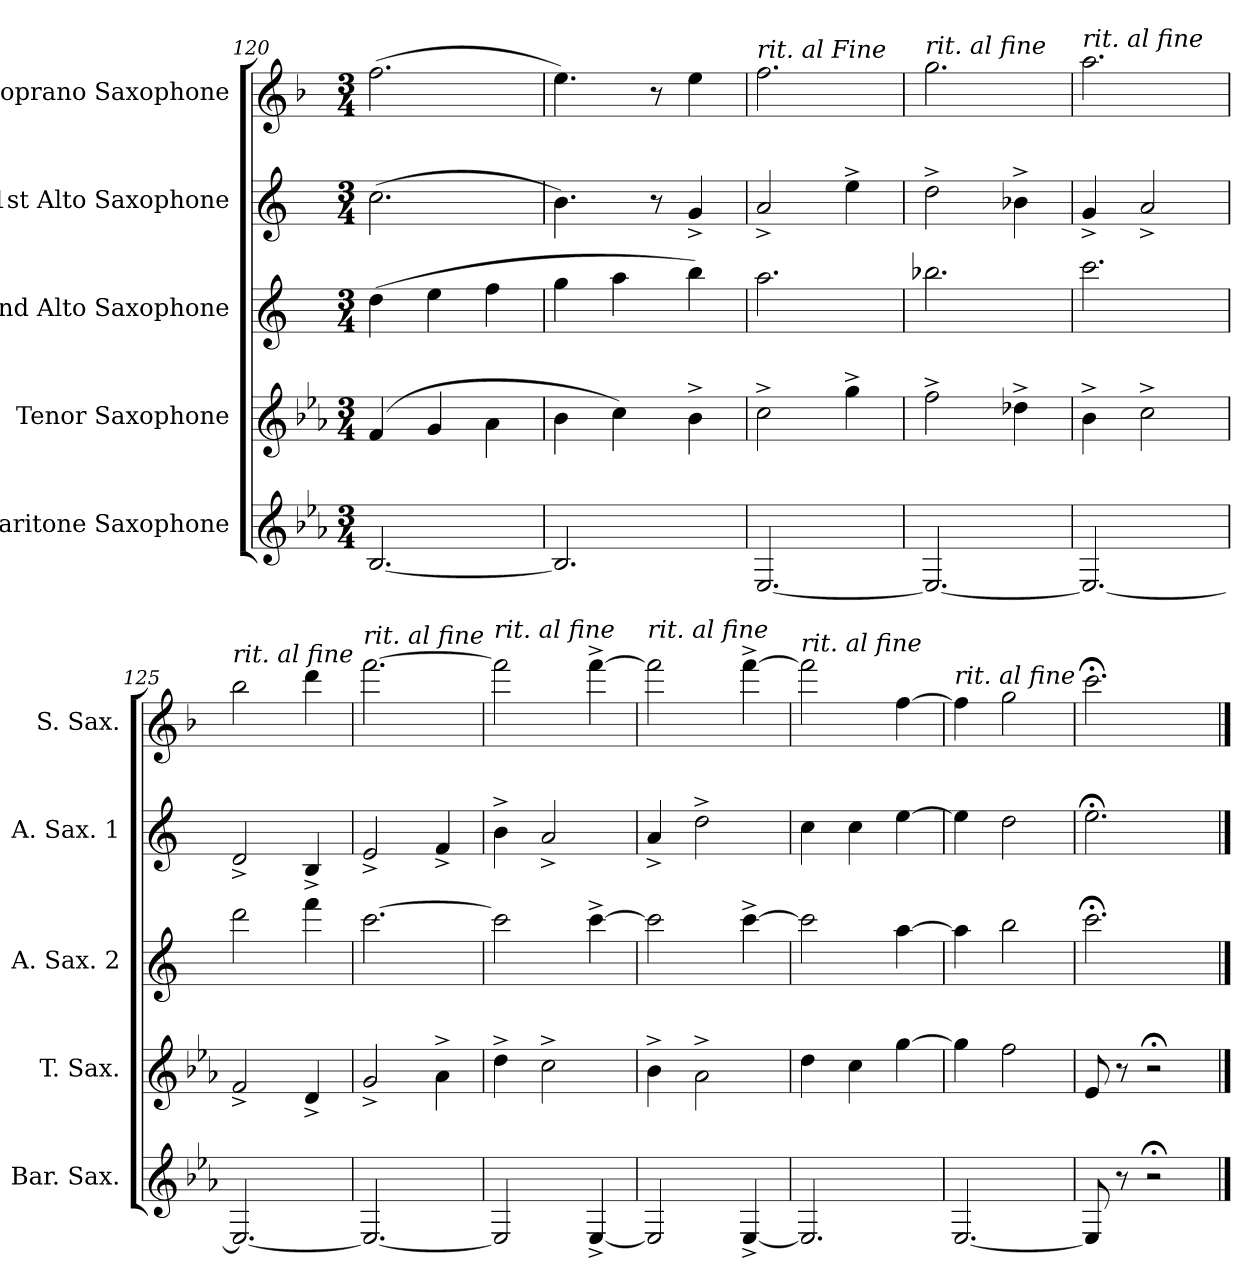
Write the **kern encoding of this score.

**kern	**kern	**kern	**kern	**kern
*part5	*part4	*part3	*part2	*part1
*staff5	*staff4	*staff3	*staff2	*staff1
*I"Baritone Saxophone	*I"Tenor Saxophone	*I"2nd Alto Saxophone	*I"1st Alto Saxophone	*I"Soprano Saxophone
*I'Bar. Sax.	*I'T. Sax.	*I'A. Sax. 2	*I'A. Sax. 1	*I'S. Sax.
*clefG2	*clefG2	*clefG2	*clefG2	*clefG2
*ITrd12c21	*ITrd8c14	*ITrd5c9	*ITrd5c9	*ITrd1c2
*k[b-e-a-]	*k[b-e-a-]	*k[b-e-a-]	*k[b-e-a-]	*k[b-e-a-]
*M3/4	*M3/4	*M3/4	*M3/4	*M3/4
=120	=120	=120	=120	=120
[2.BB-/	(4F/	(4f\	(2.e-\	(2.ee-\
.	4G/	4g\	.	.
.	4A-\	4a-\	.	.
=121	=121	=121	=121	=121
2.BB-/]	4B-\	4b-\	4.d\)	4.dd\)
.	4c\)	4cc\	.	.
.	.	.	8r	8r
.	4B-^\	4dd\)	4B-^/	4dd\
=122	=122	=122	=122	=122
!	!	!	!	!LO:TX:a:i:t=rit. al Fine
[2.EE-/	2c^\	2.cc\	2c^/	2.ee-\
.	4g^\	.	4g^\	.
=123	=123	=123	=123	=123
!	!	!	!	!LO:TX:a:i:t=rit. al fine
2.EE-/_	2f^\	2.dd-X\	2f^\	2.ff\
.	4d-X^\	.	4d-X^\	.
=124	=124	=124	=124	=124
!	!	!	!	!LO:TX:a:i:t=rit. al fine
2.EE-/_	4B-^\	2.ee-\	4B-^/	2.gg\
.	2c^\	.	2c^/	.
=125	=125	=125	=125	=125
!	!	!	!	!LO:TX:a:i:t=rit. al fine
2.EE-/_	2F^/	2ff\	2F^/	2aa-\
.	4D^/	4aa-\	4D^/	4ccc\
=126	=126	=126	=126	=126
!	!	!	!	!LO:TX:a:i:t=rit. al fine
2.EE-/_	2G^/	[2.ee-\	2G^/	[2.eee-\
.	4A-^\	.	4A-^/	.
=127	=127	=127	=127	=127
!	!	!	!	!LO:TX:a:i:t=rit. al fine
2EE-/]	4d^\	2ee-\]	4d^\	2eee-\]
.	2c^\	.	2c^/	.
[4EE-^/	.	[4ee-^\	.	[4eee-^\
!!LO:LB:g=z
=128	=128	=128	=128	=128
!	!	!	!	!LO:TX:a:i:t=rit. al fine
2EE-/]	4B-^\	2ee-\]	4c^/	2eee-\]
.	2A-^\	.	2f^\	.
[4EE-^/	.	[4ee-^\	.	[4eee-^\
=129	=129	=129	=129	=129
!	!	!	!	!LO:TX:a:i:t=rit. al fine
2.EE-/]	4d\	2ee-\]	4e-\	2eee-\]
.	4c\	.	4e-\	.
.	[4g\	[4cc\	[4g\	[4ee-\
=130	=130	=130	=130	=130
!	!	!	!	!LO:TX:a:i:t=rit. al fine
[2.EE-/	4g\]	4cc\]	4g\]	4ee-\]
.	2f\	2dd\	2f\	2ff\
=131	=131	=131	=131	=131
8EE-/]	8E-/	2.ee-;<\	2.g;<\	2.bb-;<\
8r	8r	.	.	.
2r;<	2r;<	.	.	.
==	==	==	==	==
*-	*-	*-	*-	*-
